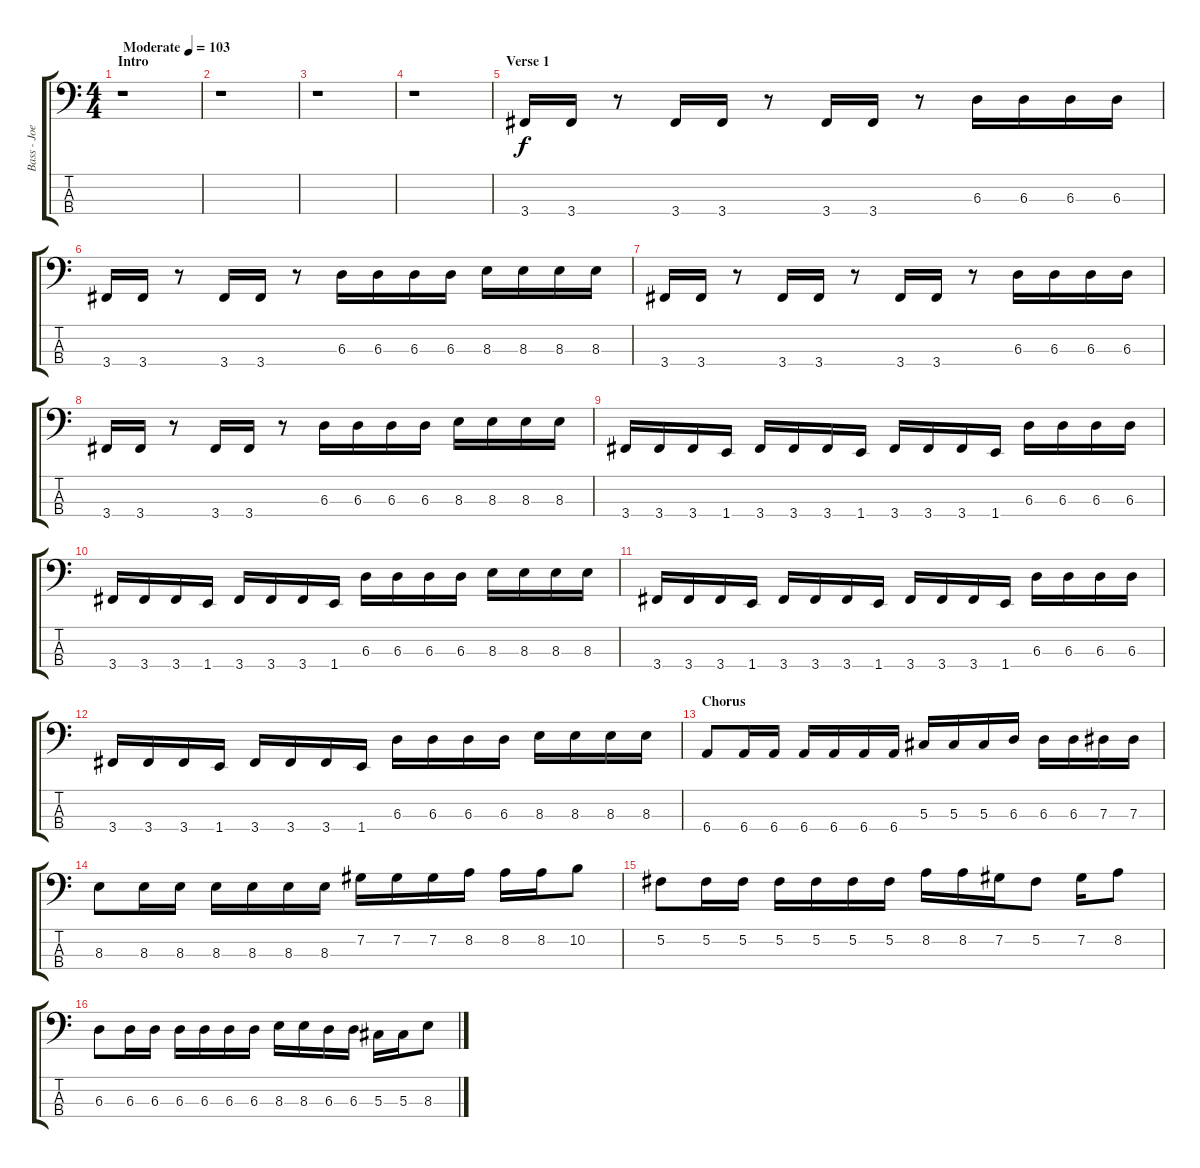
\track ("Bass - Joe Principe" "Bass - Joe") {instrument electricbasspick}
\staff {score tabs}
\tuning (Gb2 Db2 Ab1 Eb1) {hide}
\ts (4 4)
\section ("" "Intro")
\tempo (103 "Moderate")
\clef f4
\ks c
r.1{dy f instrument electricbasspick} |
r.1 |
r.1 |
r.1 |
\section ("" "Verse 1")
3.4.16 3.4.16 r.8 3.4.16 3.4.16 r.8 3.4.16 3.4.16 r.8 6.3.16 6.3.16 6.3.16 6.3.16 |
3.4.16 3.4.16 r.8 3.4.16 3.4.16 r.8 6.3.16 6.3.16 6.3.16 6.3.16 8.3.16 8.3.16 8.3.16 8.3.16 |
3.4.16 3.4.16 r.8 3.4.16 3.4.16 r.8 3.4.16 3.4.16 r.8 6.3.16 6.3.16 6.3.16 6.3.16 |
3.4.16 3.4.16 r.8 3.4.16 3.4.16 r.8 6.3.16 6.3.16 6.3.16 6.3.16 8.3.16 8.3.16 8.3.16 8.3.16 |
3.4.16 3.4.16 3.4.16 1.4.16 3.4.16 3.4.16 3.4.16 1.4.16 3.4.16 3.4.16 3.4.16 1.4.16 6.3.16 6.3.16 6.3.16 6.3.16 |
3.4.16 3.4.16 3.4.16 1.4.16 3.4.16 3.4.16 3.4.16 1.4.16 6.3.16 6.3.16 6.3.16 6.3.16 8.3.16 8.3.16 8.3.16 8.3.16 |
3.4.16 3.4.16 3.4.16 1.4.16 3.4.16 3.4.16 3.4.16 1.4.16 3.4.16 3.4.16 3.4.16 1.4.16 6.3.16 6.3.16 6.3.16 6.3.16 |
3.4.16 3.4.16 3.4.16 1.4.16 3.4.16 3.4.16 3.4.16 1.4.16 6.3.16 6.3.16 6.3.16 6.3.16 8.3.16 8.3.16 8.3.16 8.3.16 |
\section ("" "Chorus")
6.4.8 6.4.16 6.4.16 6.4.16 6.4.16 6.4.16 6.4.16 5.3.16 5.3.16 5.3.16 6.3.16 6.3.16 6.3.16 7.3.16 7.3.16 |
8.3.8 8.3.16 8.3.16 8.3.16 8.3.16 8.3.16 8.3.16 7.2.16 7.2.16 7.2.16 8.2.16 8.2.16 8.2.16 10.2.8 |
5.2.8 5.2.16 5.2.16 5.2.16 5.2.16 5.2.16 5.2.16 8.2.16 8.2.16 7.2.16 5.2.8 7.2.16 8.2.8 |
6.3.8 6.3.16 6.3.16 6.3.16 6.3.16 6.3.16 6.3.16 8.3.16 8.3.16 6.3.16 6.3.16 5.3.16 5.3.16 8.3.8
